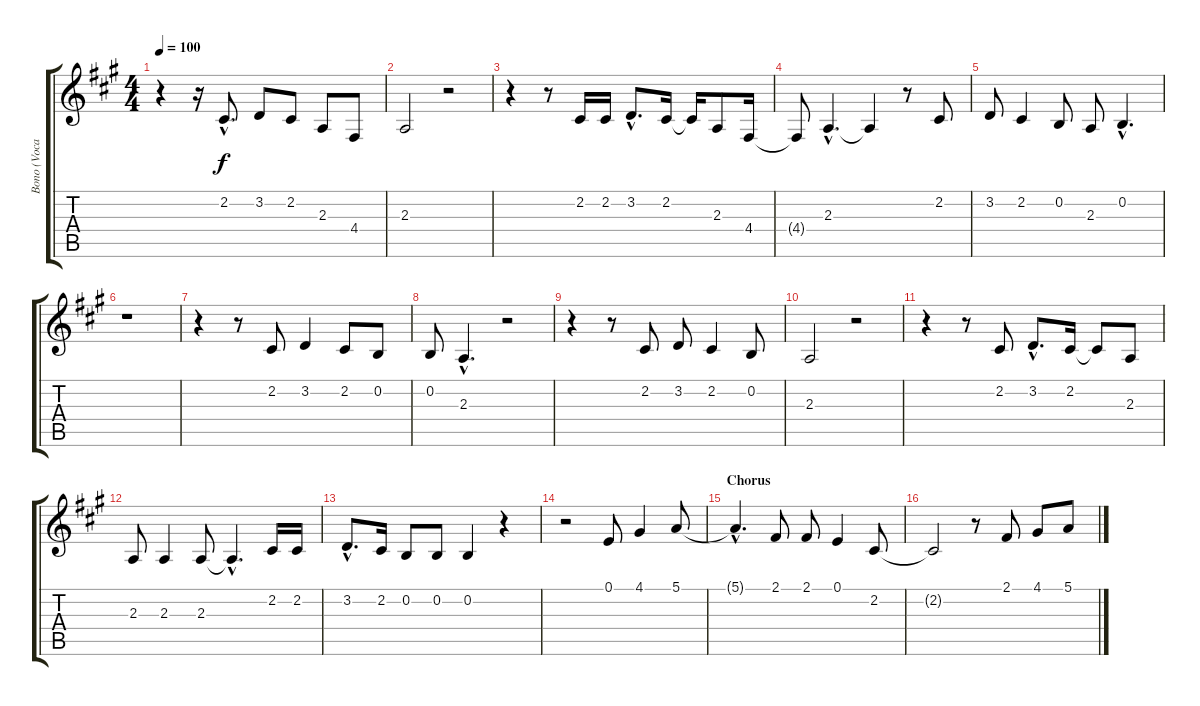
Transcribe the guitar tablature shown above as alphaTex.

\track ("Bono (Vocal)" "Bono (Voca") {instrument viola}
\staff {score tabs}
\tuning (E4 B3 G3 D3 A2 E2) {hide}
\ts (4 4)
\tempo 100
\clef g2
\ks f#minor
r.4{dy f} r.16 2.2{hac}.8{d} 3.2.8 2.2.8 2.3.8 4.4.8 |
2.3.2 r.2 |
r.4 r.8 2.2.16 2.2.16 3.2{hac}.8{d} 2.2.16 2.2{t}.16 2.3.8 4.4.16 |
4.4{t}.8 2.3{hac}.4{d} 2.3{t}.4 r.8 2.2.8 |
3.2.8 2.2.4 0.2.8 2.3.8 0.2{hac}.4{d} |
r.1 |
r.4 r.8 2.2.8 3.2.4 2.2.8 0.2.8 |
0.2.8 2.3{hac}.4{d} r.2 |
r.4 r.8 2.2.8 3.2.8 2.2.4 0.2.8 |
2.3.2 r.2 |
r.4 r.8 2.2.8 3.2{hac}.8{d} 2.2.16 2.2{t}.8 2.3.8 |
2.3.8 2.3.4 2.3.8 2.3{hac t}.4{d} 2.2.16 2.2.16 |
3.2{hac}.8{d} 2.2.16 0.2.8 0.2.8 0.2.4 r.4 |
r.2 0.1.8 4.1.4 5.1.8 |
\section ("" "Chorus")
5.1{hac t}.4{d} 2.1.8 2.1.8 0.1.4 2.2.8 |
2.2{t}.2 r.8 2.1.8 4.1.8 5.1.8
